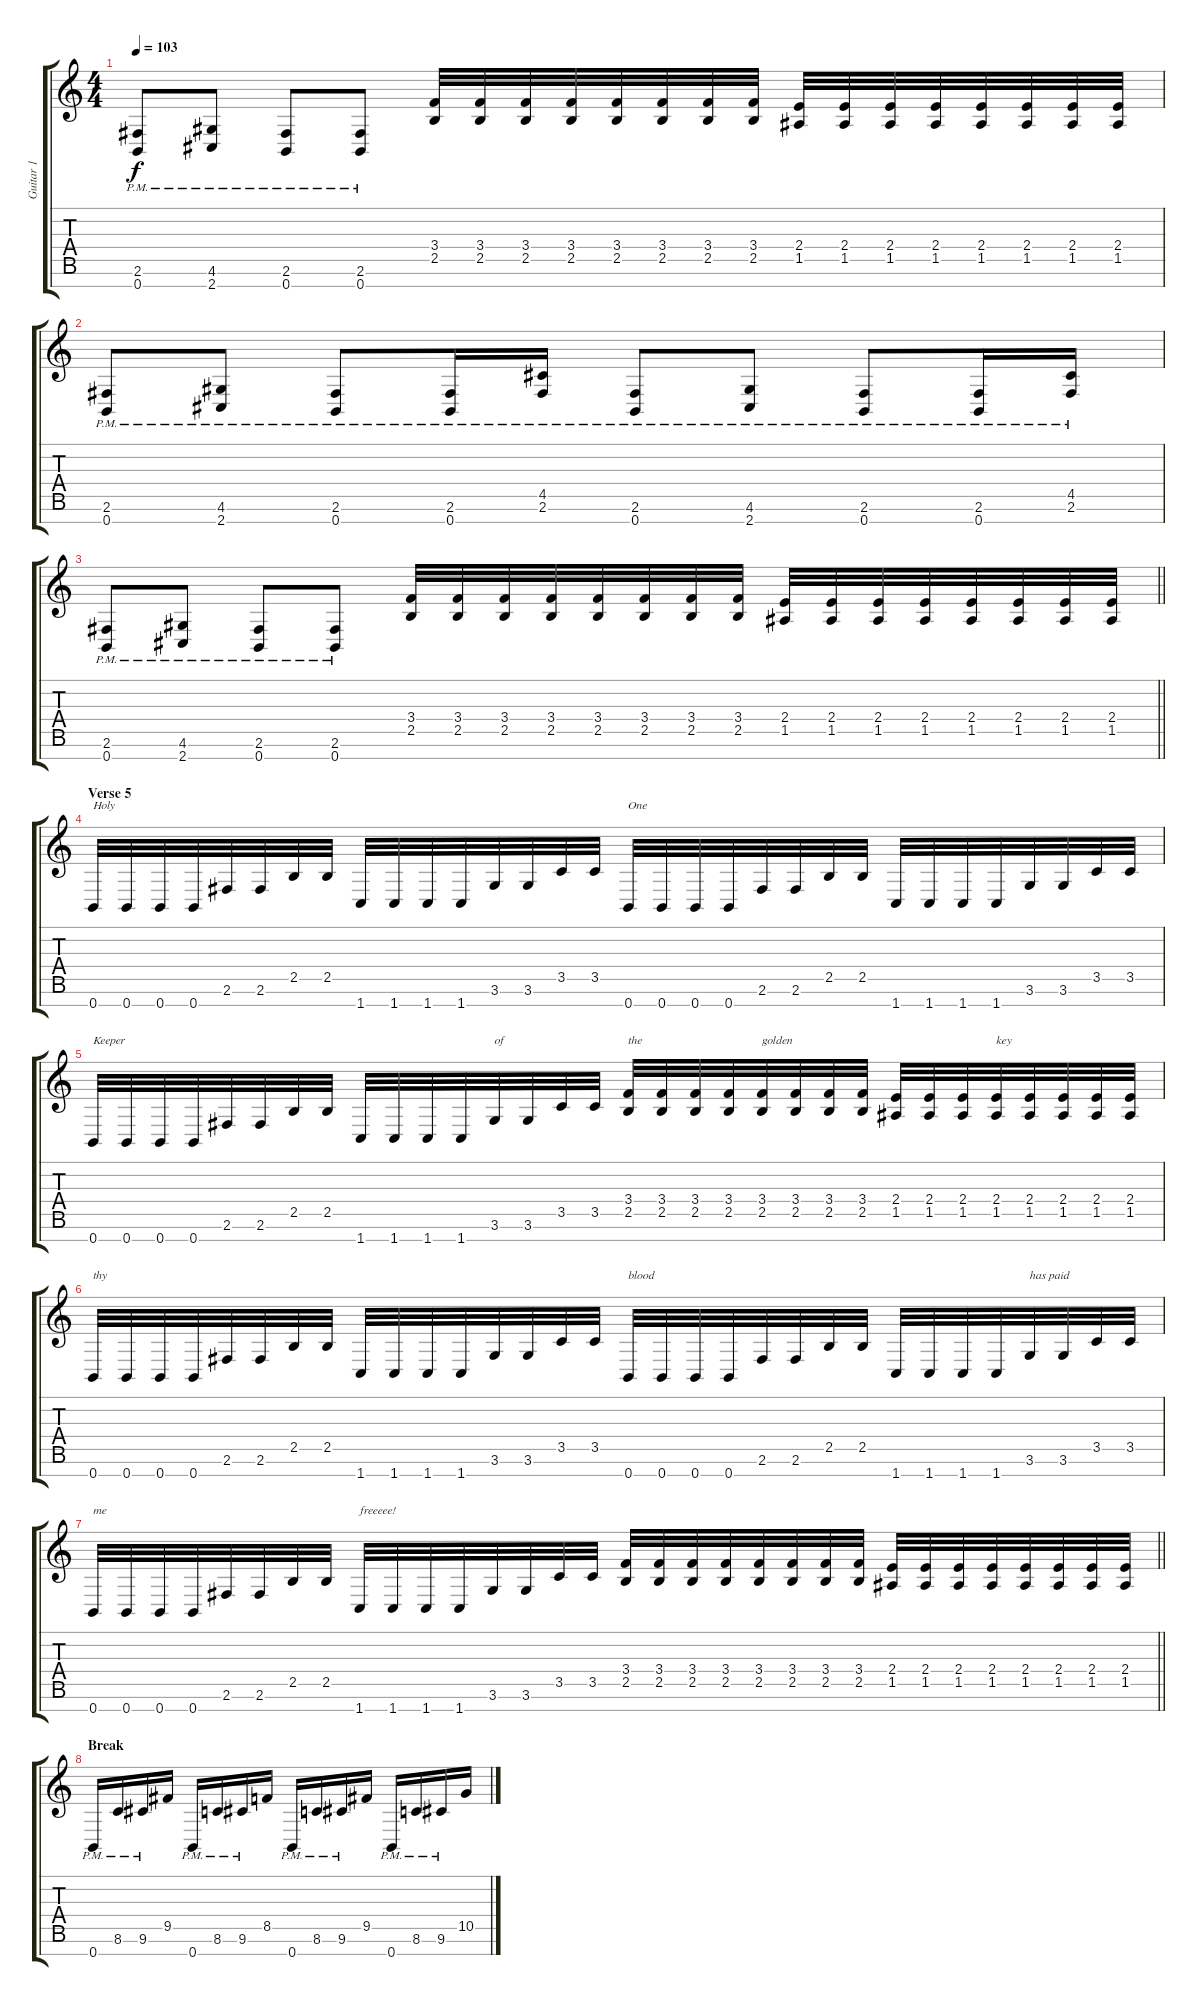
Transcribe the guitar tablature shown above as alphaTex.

\track ("Guitar 1" "Guitar 1") {instrument distortionguitar}
\staff {score tabs}
\tuning (E4 B3 G3 D3 A2 E2 B1) {hide}
\ts (4 4)
\tempo 103
\clef g2
\ks c
(2.6{pm} 0.7{pm}).8{dy f} (4.6{pm} 2.7{pm}).8 (2.6{pm} 0.7{pm}).8 (2.6{pm} 0.7{pm}).8 (3.4 2.5).32 (3.4 2.5).32 (3.4 2.5).32 (3.4 2.5).32 (3.4 2.5).32 (3.4 2.5).32 (3.4 2.5).32 (3.4 2.5).32 (2.4 1.5).32 (2.4 1.5).32 (2.4 1.5).32 (2.4 1.5).32 (2.4 1.5).32 (2.4 1.5).32 (2.4 1.5).32 (2.4 1.5).32 |
(2.6{pm} 0.7{pm}).8 (4.6{pm} 2.7{pm}).8 (2.6{pm} 0.7{pm}).8 (2.6{pm} 0.7{pm}).16 (4.5{pm} 2.6{pm}).16 (2.6{pm} 0.7{pm}).8 (4.6{pm} 2.7{pm}).8 (2.6{pm} 0.7{pm}).8 (2.6{pm} 0.7{pm}).16 (4.5{pm} 2.6{pm}).16 |
\barLineRight lightlight
(2.6{pm} 0.7{pm}).8 (4.6{pm} 2.7{pm}).8 (2.6{pm} 0.7{pm}).8 (2.6{pm} 0.7{pm}).8 (3.4 2.5).32 (3.4 2.5).32 (3.4 2.5).32 (3.4 2.5).32 (3.4 2.5).32 (3.4 2.5).32 (3.4 2.5).32 (3.4 2.5).32 (2.4 1.5).32 (2.4 1.5).32 (2.4 1.5).32 (2.4 1.5).32 (2.4 1.5).32 (2.4 1.5).32 (2.4 1.5).32 (2.4 1.5).32 |
\section ("" "Verse 5")
0.7.32{txt "Holy"} 0.7.32 0.7.32 0.7.32 2.6.32 2.6.32 2.5.32 2.5.32 1.7.32 1.7.32 1.7.32 1.7.32 3.6.32 3.6.32 3.5.32 3.5.32 0.7.32{txt "One"} 0.7.32 0.7.32 0.7.32 2.6.32 2.6.32 2.5.32 2.5.32 1.7.32 1.7.32 1.7.32 1.7.32 3.6.32 3.6.32 3.5.32 3.5.32 |
0.7.32{txt "Keeper"} 0.7.32 0.7.32 0.7.32 2.6.32 2.6.32 2.5.32 2.5.32 1.7.32 1.7.32 1.7.32 1.7.32 3.6.32{txt "of "} 3.6.32 3.5.32 3.5.32 (3.4 2.5).32{txt "the"} (3.4 2.5).32 (3.4 2.5).32 (3.4 2.5).32 (3.4 2.5).32{txt "golden"} (3.4 2.5).32 (3.4 2.5).32 (3.4 2.5).32 (2.4 1.5).32 (2.4 1.5).32 (2.4 1.5).32 (2.4 1.5).32{txt "key"} (2.4 1.5).32 (2.4 1.5).32 (2.4 1.5).32 (2.4 1.5).32 |
0.7.32{txt "thy"} 0.7.32 0.7.32 0.7.32 2.6.32 2.6.32 2.5.32 2.5.32 1.7.32 1.7.32 1.7.32 1.7.32 3.6.32 3.6.32 3.5.32 3.5.32 0.7.32{txt "blood"} 0.7.32 0.7.32 0.7.32 2.6.32 2.6.32 2.5.32 2.5.32 1.7.32 1.7.32 1.7.32 1.7.32 3.6.32{txt "has paid"} 3.6.32 3.5.32 3.5.32 |
\barLineRight lightlight
0.7.32{txt "me"} 0.7.32 0.7.32 0.7.32 2.6.32 2.6.32 2.5.32 2.5.32 1.7.32{txt "freeeee!"} 1.7.32 1.7.32 1.7.32 3.6.32 3.6.32 3.5.32 3.5.32 (3.4 2.5).32 (3.4 2.5).32 (3.4 2.5).32 (3.4 2.5).32 (3.4 2.5).32 (3.4 2.5).32 (3.4 2.5).32 (3.4 2.5).32 (2.4 1.5).32 (2.4 1.5).32 (2.4 1.5).32 (2.4 1.5).32 (2.4 1.5).32 (2.4 1.5).32 (2.4 1.5).32 (2.4 1.5).32 |
\section ("" "Break")
0.7{pm}.16 8.6{pm}.16 9.6{pm}.16 9.5.16 0.7{pm}.16 8.6{pm}.16 9.6{pm}.16 8.5.16 0.7{pm}.16 8.6{pm}.16 9.6{pm}.16 9.5.16 0.7{pm}.16 8.6{pm}.16 9.6{pm}.16 10.5.16
